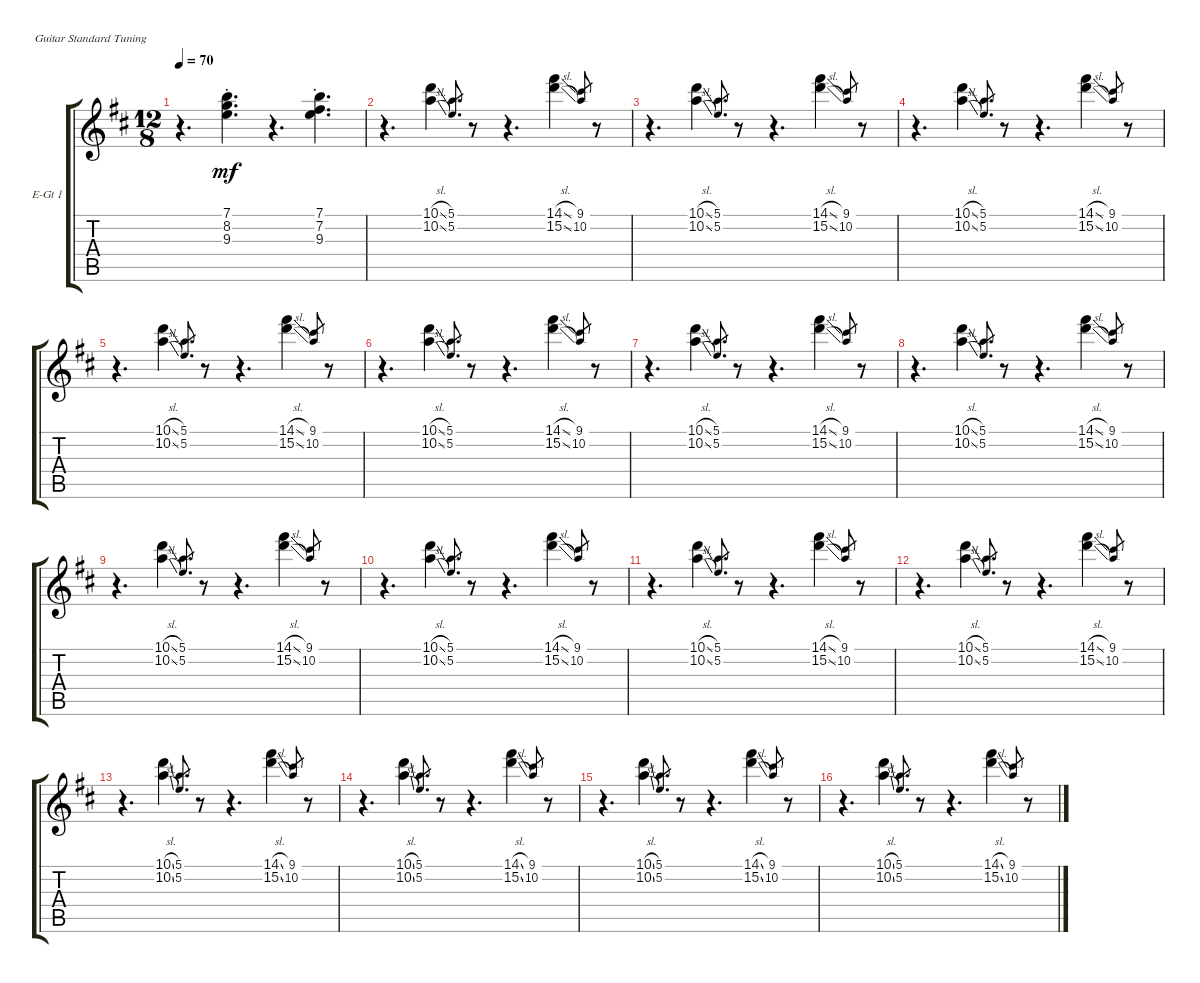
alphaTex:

\defaultSystemsLayout 4
\bracketExtendMode groupsimilarinstruments
\firstSystemTrackNameOrientation horizontal
\otherSystemsTrackNameOrientation horizontal
\track ("Guitar 1" "E-Gt 1") {instrument electricguitarclean}
\staff {score tabs}
\tuning (E4 B3 G3 D3 A2 E2)
\ts (12 8)
\tempo 70
\clef g2
\ks d
r.4{d dy mf} (7.1{st} 8.2{st} 9.3{st}).4{d} r.4{d} (7.1{st} 7.2{st} 9.3{st}).4{d} |
r.4{d} (10.1{sl} 10.2{sl}).4 (5.1 5.2).8{d gr} r.8 r.4{d} (14.1{sl} 15.2{sl}).4 (9.1 10.2).8{gr} r.8 |
r.4{d} (10.1{sl} 10.2{sl}).4 (5.1 5.2).8{d gr} r.8 r.4{d} (14.1{sl} 15.2{sl}).4 (9.1 10.2).8{gr} r.8 |
r.4{d} (10.1{sl} 10.2{sl}).4 (5.1 5.2).8{d gr} r.8 r.4{d} (14.1{sl} 15.2{sl}).4 (9.1 10.2).8{gr} r.8 |
r.4{d} (10.1{sl} 10.2{sl}).4 (5.1 5.2).8{d gr} r.8 r.4{d} (14.1{sl} 15.2{sl}).4 (9.1 10.2).8{gr} r.8 |
r.4{d} (10.1{sl} 10.2{sl}).4 (5.1 5.2).8{d gr} r.8 r.4{d} (14.1{sl} 15.2{sl}).4 (9.1 10.2).8{gr} r.8 |
r.4{d} (10.1{sl} 10.2{sl}).4 (5.1 5.2).8{d gr} r.8 r.4{d} (14.1{sl} 15.2{sl}).4 (9.1 10.2).8{gr} r.8 |
r.4{d} (10.1{sl} 10.2{sl}).4 (5.1 5.2).8{d gr} r.8 r.4{d} (14.1{sl} 15.2{sl}).4 (9.1 10.2).8{gr} r.8 |
r.4{d} (10.1{sl} 10.2{sl}).4 (5.1 5.2).8{d gr} r.8 r.4{d} (14.1{sl} 15.2{sl}).4 (9.1 10.2).8{gr} r.8 |
r.4{d} (10.1{sl} 10.2{sl}).4 (5.1 5.2).8{d gr} r.8 r.4{d} (14.1{sl} 15.2{sl}).4 (9.1 10.2).8{gr} r.8 |
r.4{d} (10.1{sl} 10.2{sl}).4 (5.1 5.2).8{d gr} r.8 r.4{d} (14.1{sl} 15.2{sl}).4 (9.1 10.2).8{gr} r.8 |
r.4{d} (10.1{sl} 10.2{sl}).4 (5.1 5.2).8{d gr} r.8 r.4{d} (14.1{sl} 15.2{sl}).4 (9.1 10.2).8{gr} r.8 |
r.4{d} (10.1{sl} 10.2{sl}).4 (5.1 5.2).8{d gr} r.8 r.4{d} (14.1{sl} 15.2{sl}).4 (9.1 10.2).8{gr} r.8 |
r.4{d} (10.1{sl} 10.2{sl}).4 (5.1 5.2).8{d gr} r.8 r.4{d} (14.1{sl} 15.2{sl}).4 (9.1 10.2).8{gr} r.8 |
r.4{d} (10.1{sl} 10.2{sl}).4 (5.1 5.2).8{d gr} r.8 r.4{d} (14.1{sl} 15.2{sl}).4 (9.1 10.2).8{gr} r.8 |
r.4{d} (10.1{sl} 10.2{sl}).4 (5.1 5.2).8{d gr} r.8 r.4{d} (14.1{sl} 15.2{sl}).4 (9.1 10.2).8{gr} r.8
